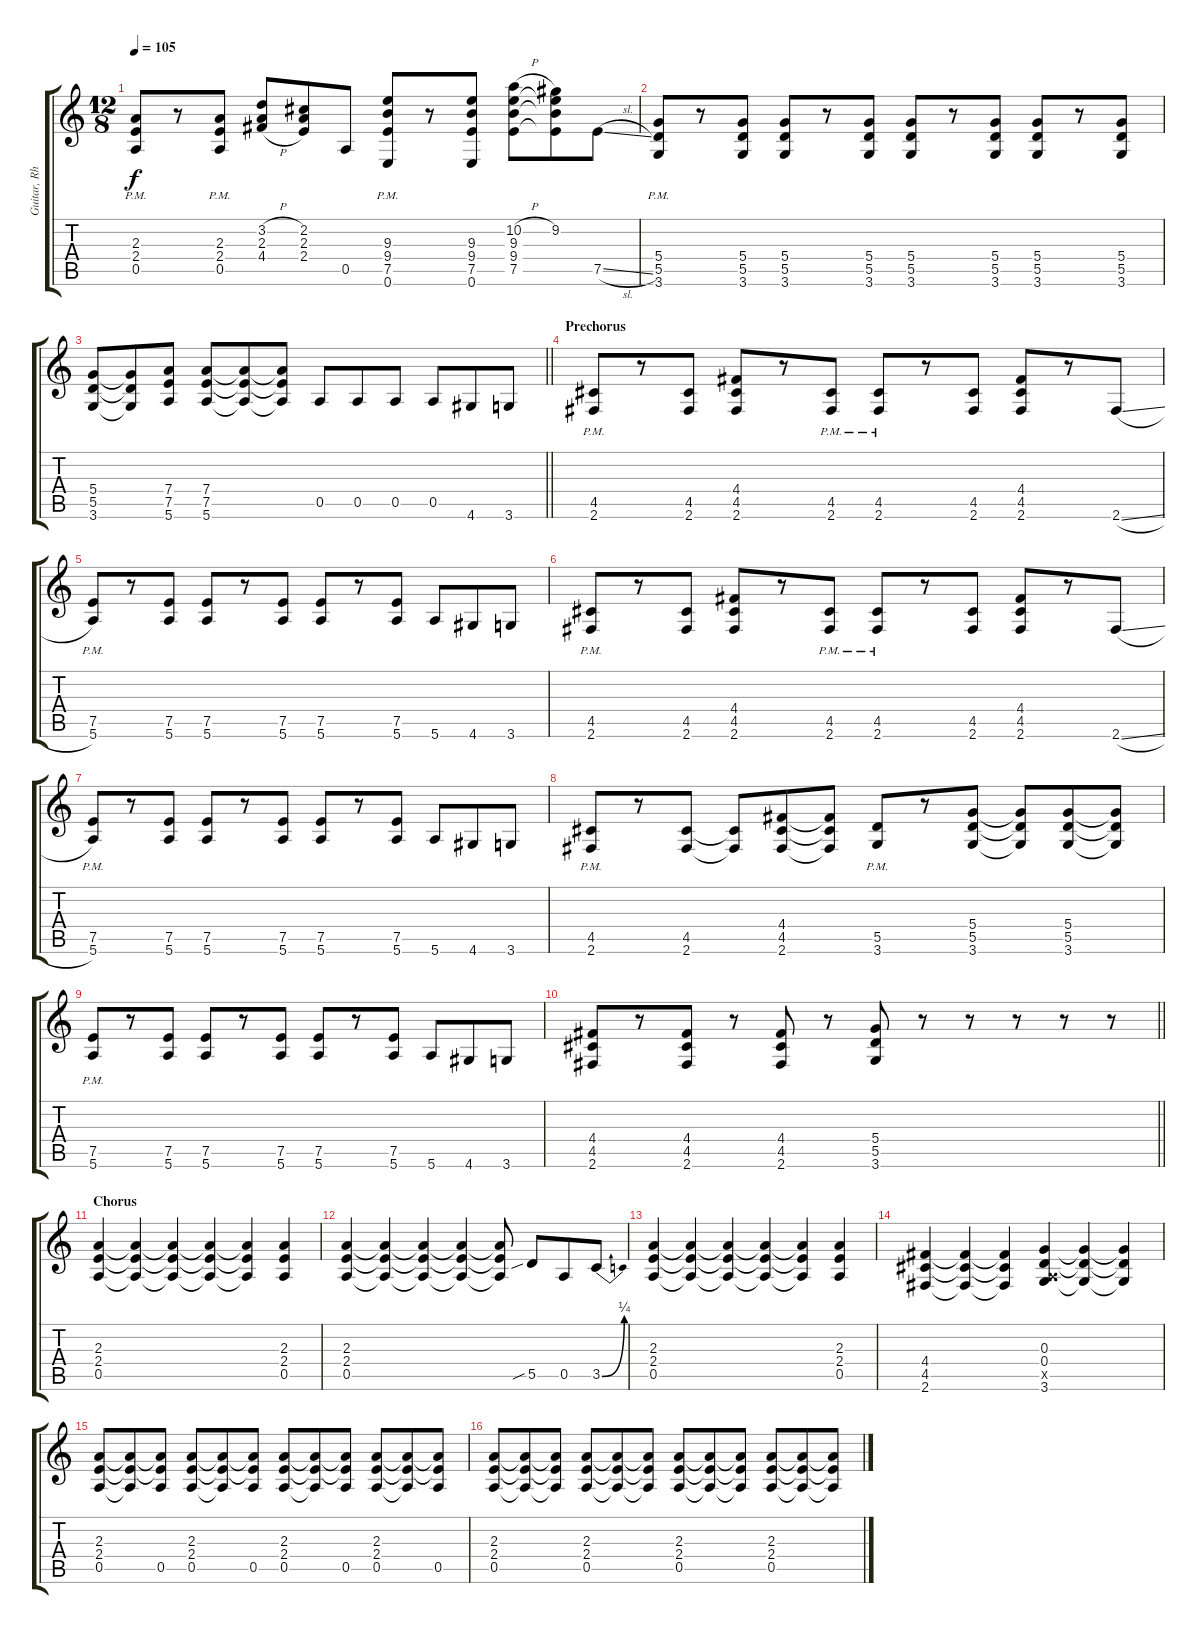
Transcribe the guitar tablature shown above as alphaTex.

\track ("Guitar, Rhythm" "Guitar, Rh") {instrument overdrivenguitar}
\staff {score tabs}
\tuning (E4 B3 G3 D3 A2 E2) {hide}
\ts (12 8)
\tempo 105
\clef g2
\ks c
(2.3 2.4 0.5{pm}).8{dy f} r.8 (2.3 2.4 0.5{pm}).8 (3.2{h} 2.3 4.4{h}).8 (2.2 2.3 2.4).8 0.5.8 (9.3 9.4{pm} 7.5{pm} 0.6).8 r.8 (9.3 9.4 7.5 0.6).8 (10.2{h} 9.3 9.4 7.5).8 (9.2 9.3{t} 9.4{t} 7.5{t}).8 7.5{sl}.8 |
(5.4{pm} 5.5 3.6{pm}).8 r.8 (5.4 5.5 3.6).8 (5.4 5.5 3.6).8 r.8 (5.4 5.5 3.6).8 (5.4 5.5 3.6).8 r.8 (5.4 5.5 3.6).8 (5.4 5.5 3.6).8 r.8 (5.4 5.5 3.6).8 |
\barLineRight lightlight
(5.4 5.5 3.6).8 (5.4{t} 5.5{t} 3.6{t}).8 (7.4 7.5 5.6).8 (7.4 7.5 5.6).8 (7.4{t} 7.5{t} 5.6{t}).8 (7.4{t} 7.5{t} 5.6{t}).8 0.5.8 0.5.8 0.5.8 0.5.8 4.6.8 3.6.8 |
\section ("" "Prechorus")
(4.5{pm} 2.6{pm}).8 r.8 (4.5 2.6).8 (4.4 4.5 2.6).8 r.8 (4.5{pm} 2.6{pm}).8 (4.5{pm} 2.6{pm}).8 r.8 (4.5 2.6).8 (4.4 4.5 2.6).8 r.8 2.6{sl}.8 |
(7.5{pm} 5.6{pm}).8 r.8 (7.5 5.6).8 (7.5 5.6).8 r.8 (7.5 5.6).8 (7.5 5.6).8 r.8 (7.5 5.6).8 5.6.8 4.6.8 3.6.8 |
(4.5{pm} 2.6{pm}).8 r.8 (4.5 2.6).8 (4.4 4.5 2.6).8 r.8 (4.5{pm} 2.6{pm}).8 (4.5{pm} 2.6{pm}).8 r.8 (4.5 2.6).8 (4.4 4.5 2.6).8 r.8 2.6{sl}.8 |
(7.5{pm} 5.6{pm}).8 r.8 (7.5 5.6).8 (7.5 5.6).8 r.8 (7.5 5.6).8 (7.5 5.6).8 r.8 (7.5 5.6).8 5.6.8 4.6.8 3.6.8 |
(4.5{pm} 2.6{pm}).8 r.8 (4.5 2.6).8 (4.5{t} 2.6{t}).8 (4.4 4.5 2.6).8 (4.4{t} 4.5{t} 2.6{t}).8 (5.5{pm} 3.6{pm}).8 r.8 (5.4 5.5 3.6).8 (5.4{t} 5.5{t} 3.6{t}).8 (5.4 5.5 3.6).8 (5.4{t} 5.5{t} 3.6{t}).8 |
(7.5{pm} 5.6{pm}).8 r.8 (7.5 5.6).8 (7.5 5.6).8 r.8 (7.5 5.6).8 (7.5 5.6).8 r.8 (7.5 5.6).8 5.6.8 4.6.8 3.6.8 |
\barLineRight lightlight
(4.4 4.5 2.6).8 r.8 (4.4 4.5 2.6).8 r.8 (4.4 4.5 2.6).8 r.8 (5.4 5.5 3.6).8 r.8 r.8 r.8 r.8 r.8 |
\section ("" "Chorus")
(2.3 2.4 0.5).4 (2.3{t} 2.4{t} 0.5{t}).4 (2.3{t} 2.4{t} 0.5{t}).4 (2.3{t} 2.4{t} 0.5{t}).4 (2.3{t} 2.4{t} 0.5{t}).4 (2.3 2.4 0.5).4 |
(2.3 2.4 0.5).4 (2.3{t} 2.4{t} 0.5{t}).4 (2.3{t} 2.4{t} 0.5{t}).4 (2.3{t} 2.4{t} 0.5{t}).4 (2.3{t} 2.4{t} 0.5{t}).8 5.5{sib}.8 0.5.8 3.5{be (bend 0 0 60 1)}.8 |
(2.3 2.4 0.5).4 (2.3{t} 2.4{t} 0.5{t}).4 (2.3{t} 2.4{t} 0.5{t}).4 (2.3{t} 2.4{t} 0.5{t}).4 (2.3{t} 2.4{t} 0.5{t}).4 (2.3 2.4 0.5).4 |
(4.4 4.5 2.6).4 (4.4{t} 4.5{t} 2.6{t}).4 (4.4{t} 4.5{t} 2.6{t}).4 (0.3 0.4 0.5{x} 3.6).4 (0.3{t} 0.4{t} 3.6{t}).4 (0.3{t} 0.4{t} 3.6{t}).4 |
(2.3 2.4 0.5).8 (2.3{t} 2.4{t} 0.5{t}).8 (2.3{t} 2.4{t} 0.5).8 (2.3 2.4 0.5).8 (2.3{t} 2.4{t} 0.5{t}).8 (2.3{t} 2.4{t} 0.5).8 (2.3 2.4 0.5).8 (2.3{t} 2.4{t} 0.5{t}).8 (2.3{t} 2.4{t} 0.5).8 (2.3 2.4 0.5).8 (2.3{t} 2.4{t} 0.5{t}).8 (2.3{t} 2.4{t} 0.5).8 |
(2.3 2.4 0.5).8 (2.3{t} 2.4{t} 0.5{t}).8 (2.3{t} 2.4{t} 0.5{t}).8 (2.3 2.4 0.5).8 (2.3{t} 2.4{t} 0.5{t}).8 (2.3{t} 2.4{t} 0.5{t}).8 (2.3 2.4 0.5).8 (2.3{t} 2.4{t} 0.5{t}).8 (2.3{t} 2.4{t} 0.5{t}).8 (2.3 2.4 0.5).8 (2.3{t} 2.4{t} 0.5{t}).8 (2.3{t} 2.4{t} 0.5{t}).8
